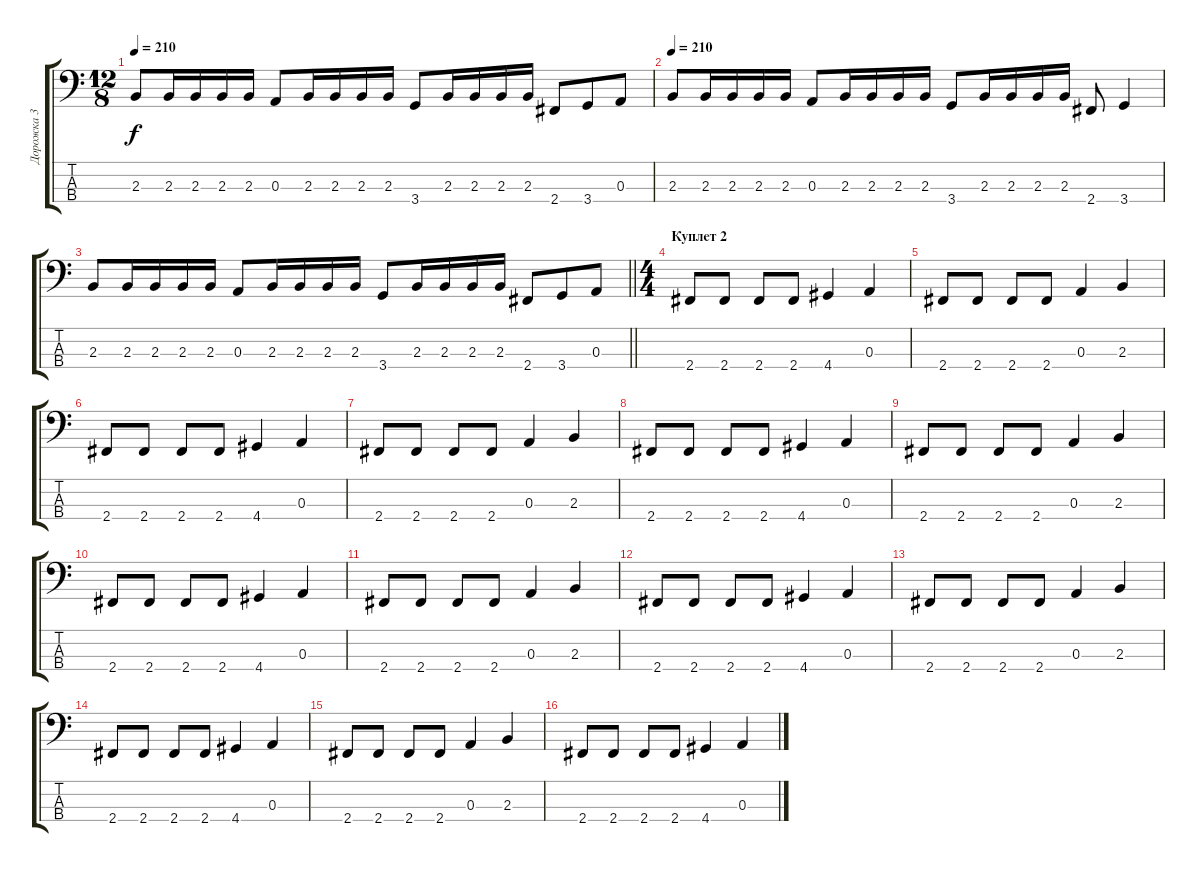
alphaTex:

\track ("Дорожка 3" "Дорожка 3") {instrument electricbassfinger}
\staff {score tabs}
\tuning (G2 D2 A1 E1) {hide}
\ts (12 8)
\tempo 210
\clef f4
\ks c
2.3.8{dy f} 2.3.16 2.3.16 2.3.16 2.3.16 0.3.8 2.3.16 2.3.16 2.3.16 2.3.16 3.4.8 2.3.16 2.3.16 2.3.16 2.3.16 2.4.8 3.4.8 0.3.8 |
\tempo 210
2.3.8 2.3.16 2.3.16 2.3.16 2.3.16 0.3.8 2.3.16 2.3.16 2.3.16 2.3.16 3.4.8 2.3.16 2.3.16 2.3.16 2.3.16 2.4.8 3.4.4 |
\barLineRight lightlight
2.3.8 2.3.16 2.3.16 2.3.16 2.3.16 0.3.8 2.3.16 2.3.16 2.3.16 2.3.16 3.4.8 2.3.16 2.3.16 2.3.16 2.3.16 2.4.8 3.4.8 0.3.8 |
\ts (4 4)
\section ("" "Куплет 2")
2.4.8 2.4.8 2.4.8 2.4.8 4.4.4 0.3.4 |
2.4.8 2.4.8 2.4.8 2.4.8 0.3.4 2.3.4 |
2.4.8 2.4.8 2.4.8 2.4.8 4.4.4 0.3.4 |
2.4.8 2.4.8 2.4.8 2.4.8 0.3.4 2.3.4 |
2.4.8 2.4.8 2.4.8 2.4.8 4.4.4 0.3.4 |
2.4.8 2.4.8 2.4.8 2.4.8 0.3.4 2.3.4 |
2.4.8 2.4.8 2.4.8 2.4.8 4.4.4 0.3.4 |
2.4.8 2.4.8 2.4.8 2.4.8 0.3.4 2.3.4 |
2.4.8 2.4.8 2.4.8 2.4.8 4.4.4 0.3.4 |
2.4.8 2.4.8 2.4.8 2.4.8 0.3.4 2.3.4 |
2.4.8 2.4.8 2.4.8 2.4.8 4.4.4 0.3.4 |
2.4.8 2.4.8 2.4.8 2.4.8 0.3.4 2.3.4 |
2.4.8 2.4.8 2.4.8 2.4.8 4.4.4 0.3.4
